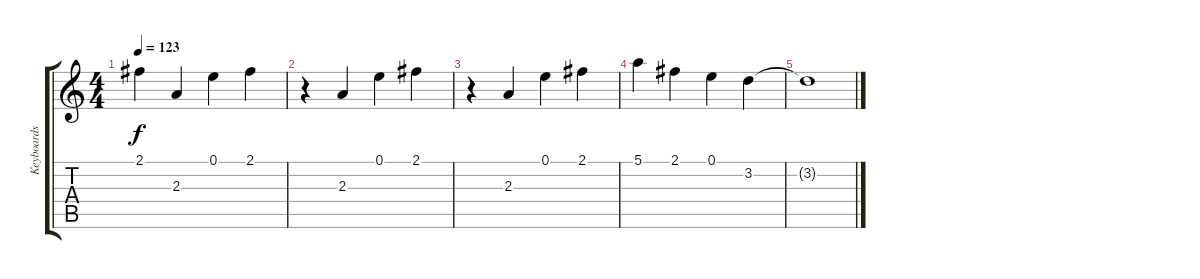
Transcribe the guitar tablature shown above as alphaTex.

\track ("Keyboards" "Keyboards") {instrument acousticguitarnylon}
\staff {score tabs}
\tuning (E4 B3 G3 D3 A2 E2) {hide}
\ts (4 4)
\tempo 123
\clef g2
\ks c
2.1.4{dy f} 2.3.4 0.1.4 2.1.4 |
r.4 2.3.4 0.1.4 2.1.4 |
r.4 2.3.4 0.1.4 2.1.4 |
5.1.4 2.1.4 0.1.4 3.2.4 |
3.2{t}.1
